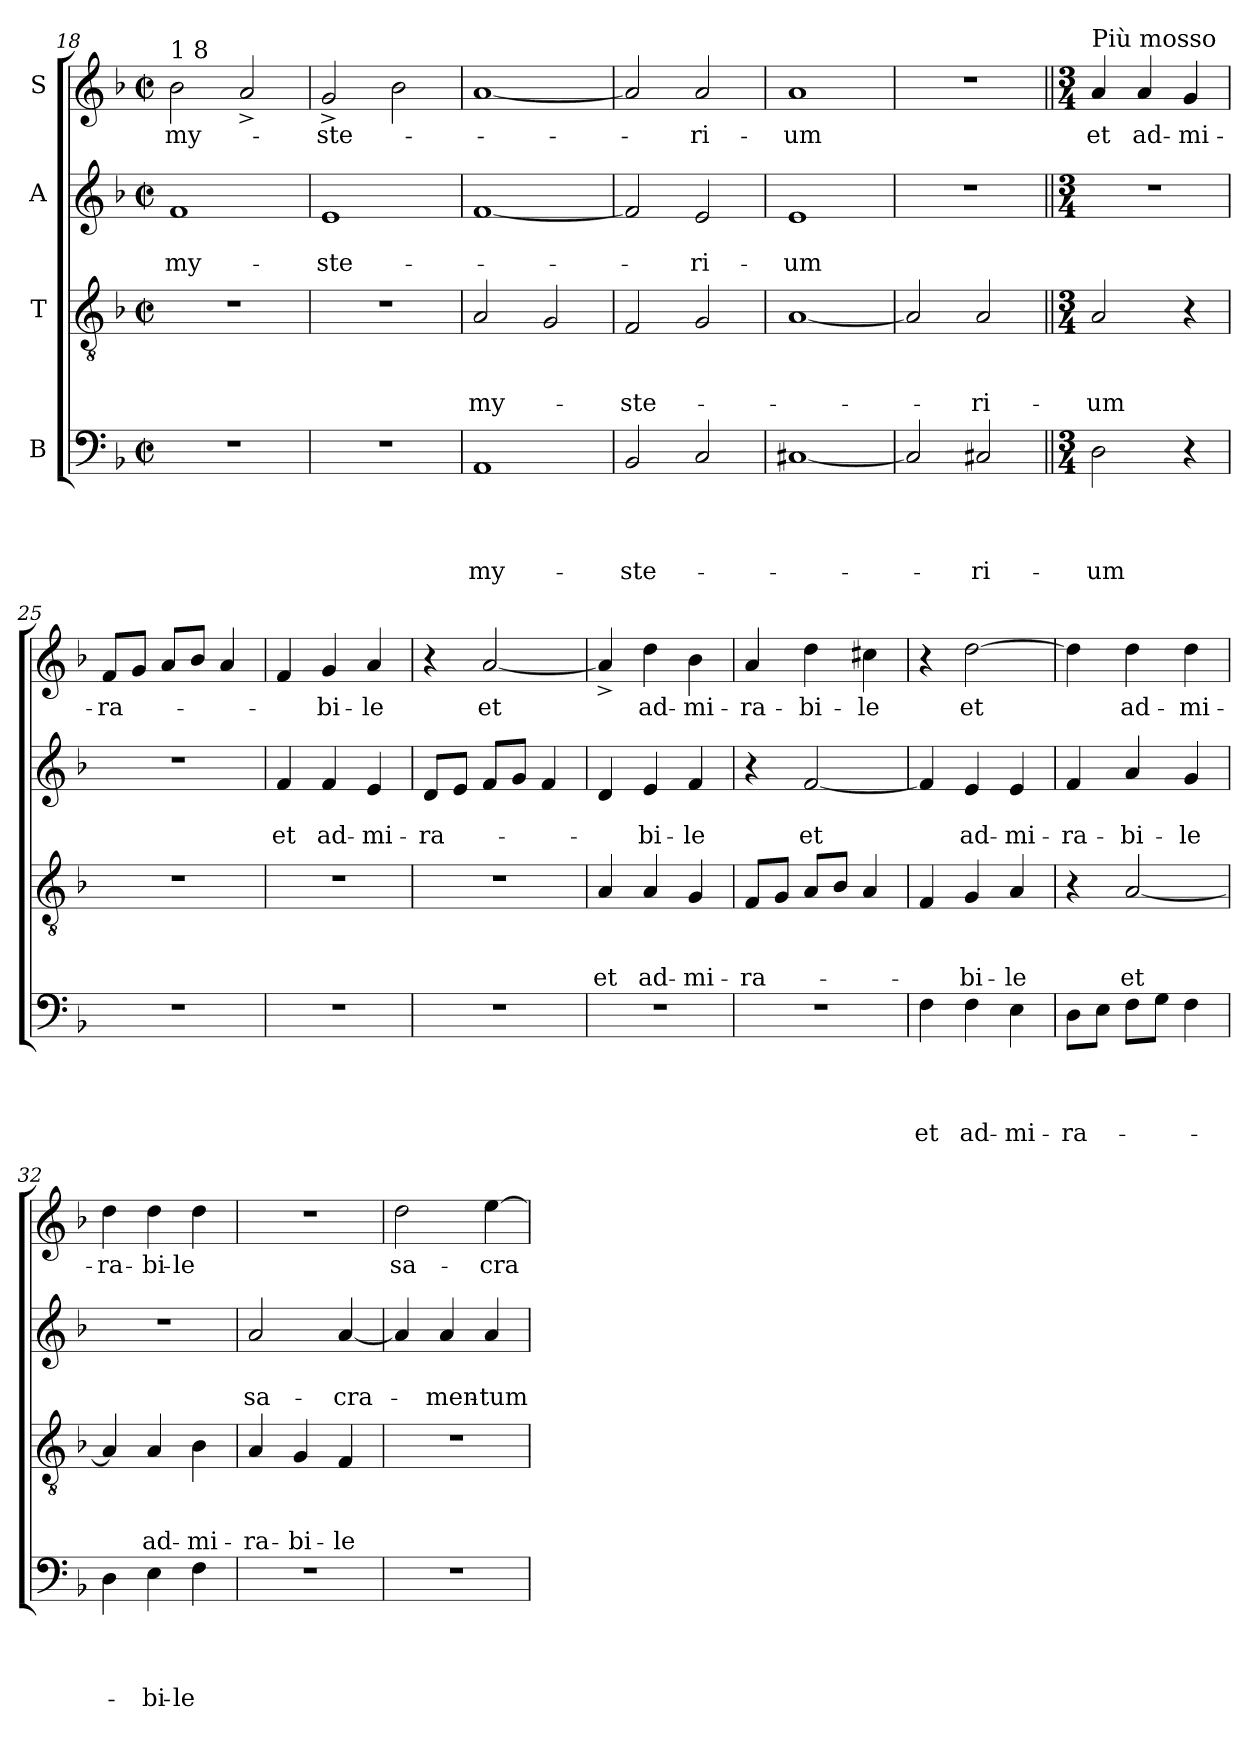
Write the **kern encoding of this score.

**kern	**text	**text	**text	**text	**kern	**text	**text	**text	**kern	**text	**text	**kern	**text
*part4	*part4	*part4	*part4	*part4	*part3	*part3	*part3	*part3	*part2	*part2	*part2	*part1	*part1
*staff4	*staff4	*staff4	*staff4	*staff4	*staff3	*staff3	*staff3	*staff3	*staff2	*staff2	*staff2	*staff1	*staff1
*I"B	*	*	*	*	*I"T	*	*	*	*I"A	*	*	*I"S	*
!!LO:LB:g=z
*clefF4	*	*	*	*	*clefGv2	*	*	*	*clefG2	*	*	*clefG2	*
*k[b-]	*	*	*	*	*k[b-]	*	*	*	*k[b-]	*	*	*k[b-]	*
*F:	*	*	*	*	*F:	*	*	*	*F:	*	*	*F:	*
*M2/2	*	*	*	*	*M2/2	*	*	*	*M2/2	*	*	*M2/2	*
*met(c|)	*	*	*	*	*met(c|)	*	*	*	*met(c|)	*	*	*met(c|)	*
=18	=18	=18	=18	=18	=18	=18	=18	=18	=18	=18	=18	=18	=18
!	!	!	!	!	!	!	!	!	!	!	!	!LO:TX:a:t=1 8	!
!	!	!	!	!	!	!	!	!	!	!	!LO:LY:b	!	!LO:LY:b
1r	.	.	.	.	1r	.	.	.	1f	.	my-	2b-\	my-
.	.	.	.	.	.	.	.	.	.	.	.	2a^</	.
=19	=19	=19	=19	=19	=19	=19	=19	=19	=19	=19	=19	=19	=19
!	!	!	!	!	!	!	!	!	!	!	!LO:LY:b	!	!LO:LY:b
1r	.	.	.	.	1r	.	.	.	1e	.	-ste-	2g^</	-ste-
.	.	.	.	.	.	.	.	.	.	.	.	2b-\	.
=20	=20	=20	=20	=20	=20	=20	=20	=20	=20	=20	=20	=20	=20
!	!	!	!	!LO:LY:b	!	!	!	!LO:LY:b	!	!	!	!	!
1AA	.	.	.	my-	2A/	.	.	my-	[<1f	.	.	[<1a	.
.	.	.	.	.	2G/	.	.	.	.	.	.	.	.
=21	=21	=21	=21	=21	=21	=21	=21	=21	=21	=21	=21	=21	=21
!	!	!	!	!LO:LY:b	!	!	!	!LO:LY:b	!	!	!	!	!
2BB-/	.	.	.	-ste-	2F/	.	.	-ste-	2f/]	.	.	2a/]	.
!	!	!	!	!	!	!	!	!	!	!	!LO:LY:b	!	!LO:LY:b
2C/	.	.	.	.	2G/	.	.	.	2e/	.	-ri-	2a/	-ri-
=22	=22	=22	=22	=22	=22	=22	=22	=22	=22	=22	=22	=22	=22
!	!	!	!	!	!	!	!	!	!	!	!LO:LY:b	!	!LO:LY:b
[<1C#X	.	.	.	.	[<1A	.	.	.	1e	.	-um	1a	-um
=23	=23	=23	=23	=23	=23	=23	=23	=23	=23	=23	=23	=23	=23
2C#/]	.	.	.	.	2A/]	.	.	.	1r	.	.	1r	.
!	!	!	!	!LO:LY:b	!	!	!	!LO:LY:b	!	!	!	!	!
2C#X/	.	.	.	-ri-	2A/	.	.	-ri-	.	.	.	.	.
=24||	=24||	=24||	=24||	=24||	=24||	=24||	=24||	=24||	=24||	=24||	=24||	=24||	=24||
*M3/4	*	*	*	*	*M3/4	*	*	*	*M3/4	*	*	*M3/4	*
!	!	!	!	!	!	!	!	!	!	!	!	!LO:TX:a:t=Più mosso	!
!	!	!	!	!LO:LY:b	!	!	!	!LO:LY:b	!LO:N:vis=1	!	!	!	!LO:LY:b
2D\	.	.	.	-um	2A/	.	.	-um	2.r	.	.	4a/	et
!	!	!	!	!	!	!	!	!	!	!	!	!	!LO:LY:b
.	.	.	.	.	.	.	.	.	.	.	.	4a/	ad-
!	!	!	!	!	!	!	!	!	!	!	!	!	!LO:LY:b
4r	.	.	.	.	4r	.	.	.	.	.	.	4g/	-mi-
=25	=25	=25	=25	=25	=25	=25	=25	=25	=25	=25	=25	=25	=25
!LO:N:vis=1	!	!	!	!	!LO:N:vis=1	!	!	!	!LO:N:vis=1	!	!	!	!LO:LY:b
2.r	.	.	.	.	2.r	.	.	.	2.r	.	.	8f/L	-ra-
.	.	.	.	.	.	.	.	.	.	.	.	8g/J	.
.	.	.	.	.	.	.	.	.	.	.	.	8a/L	.
.	.	.	.	.	.	.	.	.	.	.	.	8b-/J	.
.	.	.	.	.	.	.	.	.	.	.	.	4a/	.
=26	=26	=26	=26	=26	=26	=26	=26	=26	=26	=26	=26	=26	=26
!LO:N:vis=1	!	!	!	!	!LO:N:vis=1	!	!	!	!	!	!LO:LY:b	!	!
2.r	.	.	.	.	2.r	.	.	.	4f/	.	et	4f/	.
!	!	!	!	!	!	!	!	!	!	!	!LO:LY:b	!	!LO:LY:b
.	.	.	.	.	.	.	.	.	4f/	.	ad-	4g/	-bi-
!	!	!	!	!	!	!	!	!	!	!	!LO:LY:b	!	!LO:LY:b
.	.	.	.	.	.	.	.	.	4e/	.	-mi-	4a/	-le
=27	=27	=27	=27	=27	=27	=27	=27	=27	=27	=27	=27	=27	=27
!LO:N:vis=1	!	!	!	!	!LO:N:vis=1	!	!	!	!	!	!LO:LY:b	!	!
2.r	.	.	.	.	2.r	.	.	.	8d/L	.	-ra-	4r	.
.	.	.	.	.	.	.	.	.	8e/J	.	.	.	.
!	!	!	!	!	!	!	!	!	!	!	!	!	!LO:LY:b
.	.	.	.	.	.	.	.	.	8f/L	.	.	[<2a/	et
.	.	.	.	.	.	.	.	.	8g/J	.	.	.	.
.	.	.	.	.	.	.	.	.	4f/	.	.	.	.
=28	=28	=28	=28	=28	=28	=28	=28	=28	=28	=28	=28	=28	=28
!LO:N:vis=1	!	!	!	!	!	!	!	!LO:LY:b	!	!	!	!	!
2.r	.	.	.	.	4A/	.	.	et	4d/	.	.	4a^</]	.
!	!	!	!	!	!	!	!	!LO:LY:b	!	!	!LO:LY:b	!	!LO:LY:b
.	.	.	.	.	4A/	.	.	ad-	4e/	.	-bi-	4dd\	ad-
!	!	!	!	!	!	!	!	!LO:LY:b	!	!	!LO:LY:b	!	!LO:LY:b
.	.	.	.	.	4G/	.	.	-mi-	4f/	.	-le	4b-\	-mi-
!!LO:PB:g=z
=29	=29	=29	=29	=29	=29	=29	=29	=29	=29	=29	=29	=29	=29
!LO:N:vis=1	!	!	!	!	!	!	!	!LO:LY:b	!	!	!	!	!LO:LY:b
2.r	.	.	.	.	8F/L	.	.	-ra-	4r	.	.	4a/	-ra-
.	.	.	.	.	8G/J	.	.	.	.	.	.	.	.
!	!	!	!	!	!	!	!	!	!	!	!LO:LY:b	!	!LO:LY:b
.	.	.	.	.	8A/L	.	.	.	[<2f/	.	et	4dd\	-bi-
.	.	.	.	.	8B-/J	.	.	.	.	.	.	.	.
!	!	!	!	!	!	!	!	!	!	!	!	!	!LO:LY:b
.	.	.	.	.	4A/	.	.	.	.	.	.	4cc#X\	-le
=30	=30	=30	=30	=30	=30	=30	=30	=30	=30	=30	=30	=30	=30
!	!	!	!	!LO:LY:b	!	!	!	!	!	!	!	!	!
4F\	.	.	.	et	4F/	.	.	.	4f/]	.	.	4r	.
!	!	!	!	!LO:LY:b	!	!	!	!LO:LY:b	!	!	!LO:LY:b	!	!LO:LY:b
4F\	.	.	.	ad-	4G/	.	.	-bi-	4e/	.	ad-	[>2dd\	et
!	!	!	!	!LO:LY:b	!	!	!	!LO:LY:b	!	!	!LO:LY:b	!	!
4E\	.	.	.	-mi-	4A/	.	.	-le	4e/	.	-mi-	.	.
=31	=31	=31	=31	=31	=31	=31	=31	=31	=31	=31	=31	=31	=31
!	!	!	!	!LO:LY:b	!	!	!	!	!	!	!LO:LY:b	!	!
8D\L	.	.	.	-ra-	4r	.	.	.	4f/	.	-ra-	4dd\]	.
8E\J	.	.	.	.	.	.	.	.	.	.	.	.	.
!	!	!	!	!	!	!	!	!LO:LY:b	!	!	!LO:LY:b	!	!LO:LY:b
8F\L	.	.	.	.	[<2A/	.	.	et	4a/	.	-bi-	4dd\	ad-
8G\J	.	.	.	.	.	.	.	.	.	.	.	.	.
!	!	!	!	!	!	!	!	!	!	!	!LO:LY:b	!	!LO:LY:b
4F\	.	.	.	.	.	.	.	.	4g/	.	-le	4dd\	-mi-
=32	=32	=32	=32	=32	=32	=32	=32	=32	=32	=32	=32	=32	=32
!	!	!	!	!	!	!	!	!	!LO:N:vis=1	!	!	!	!LO:LY:b
4D\	.	.	.	.	4A/]	.	.	.	2.r	.	.	4dd\	-ra-
!	!	!	!	!LO:LY:b	!	!	!	!LO:LY:b	!	!	!	!	!LO:LY:b
4E\	.	.	.	-bi-	4A/	.	.	ad-	.	.	.	4dd\	-bi-
!	!	!	!	!LO:LY:b	!	!	!	!LO:LY:b	!	!	!	!	!LO:LY:b
4F\	.	.	.	-le	4B-\	.	.	-mi-	.	.	.	4dd\	-le
=33	=33	=33	=33	=33	=33	=33	=33	=33	=33	=33	=33	=33	=33
!LO:N:vis=1	!	!	!	!	!	!	!	!LO:LY:b	!	!	!LO:LY:b	!LO:N:vis=1	!
2.r	.	.	.	.	4A/	.	.	-ra-	2a/	.	sa-	2.r	.
!	!	!	!	!	!	!	!	!LO:LY:b	!	!	!	!	!
.	.	.	.	.	4G/	.	.	-bi-	.	.	.	.	.
!	!	!	!	!	!	!	!	!LO:LY:b	!	!	!LO:LY:b	!	!
.	.	.	.	.	4F/	.	.	-le	[<4a/	.	-cra-	.	.
=34	=34	=34	=34	=34	=34	=34	=34	=34	=34	=34	=34	=34	=34
!LO:N:vis=1	!	!	!	!	!LO:N:vis=1	!	!	!	!	!	!	!	!LO:LY:b
2.r	.	.	.	.	2.r	.	.	.	4a/]	.	.	2dd\	sa-
!	!	!	!	!	!	!	!	!	!	!	!LO:LY:b	!	!
.	.	.	.	.	.	.	.	.	4a/	.	-men-	.	.
!	!	!	!	!	!	!	!	!	!	!	!LO:LY:b	!	!LO:LY:b
.	.	.	.	.	.	.	.	.	4a/	.	-tum	[>4ee\	-cra-
=	=	=	=	=	=	=	=	=	=	=	=	=	=
*-	*-	*-	*-	*-	*-	*-	*-	*-	*-	*-	*-	*-	*-
